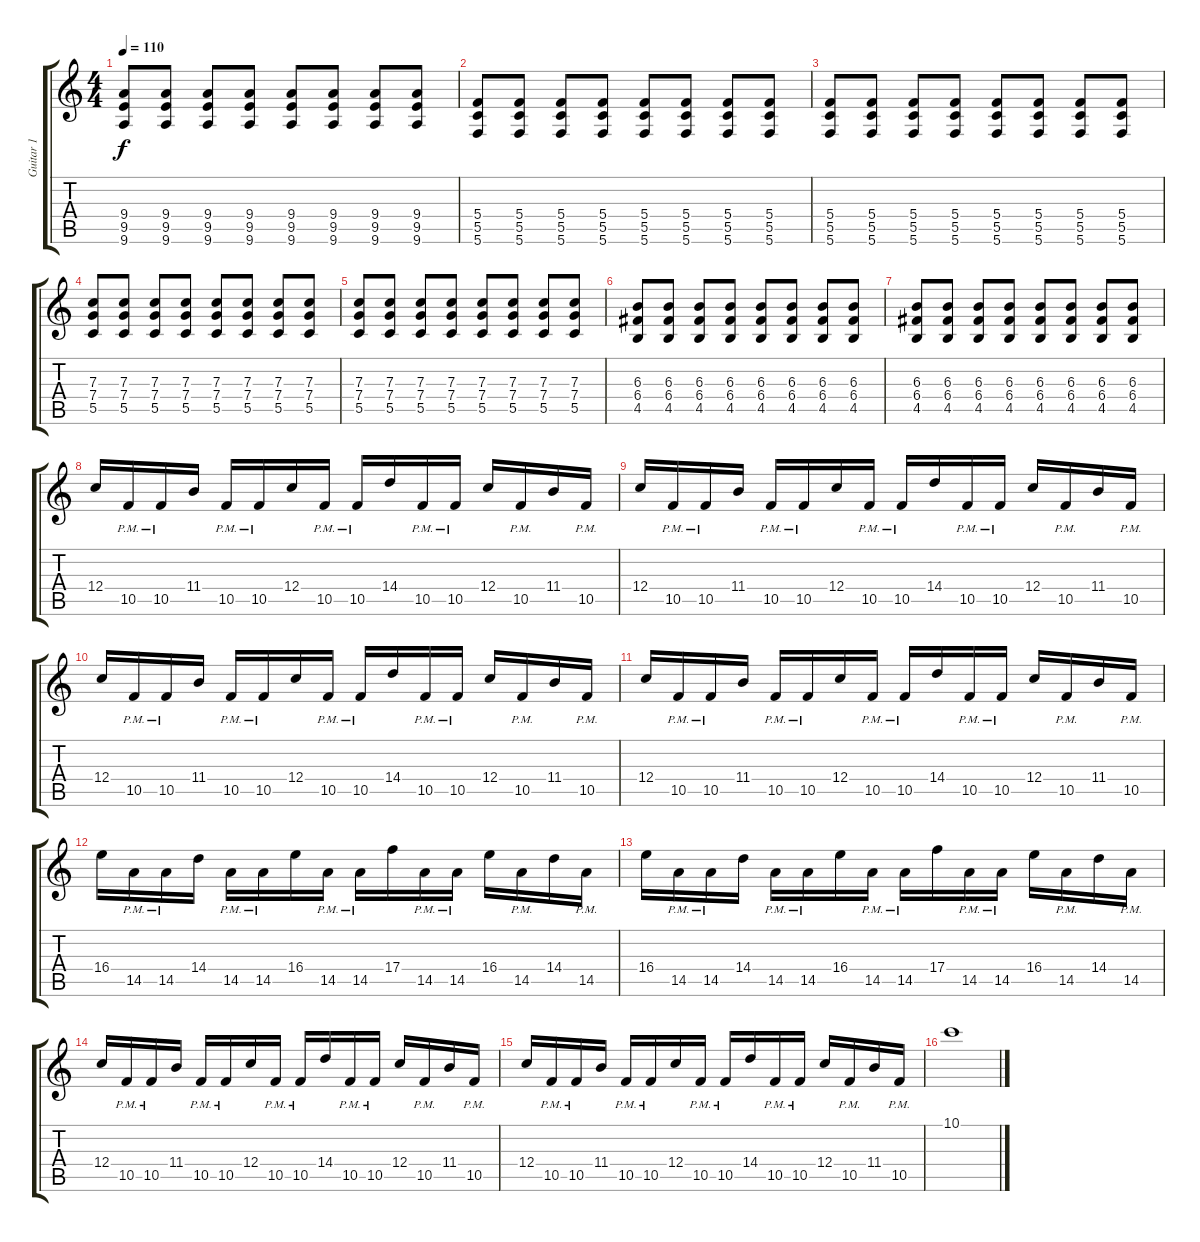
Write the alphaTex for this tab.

\track ("Guitar 1" "Guitar 1") {instrument distortionguitar}
\staff {score tabs}
\tuning (D4 A3 F3 C3 G2 C2) {hide}
\ts (4 4)
\tempo 110
\clef g2
\ks c
(9.4 9.5 9.6).8{dy f} (9.4 9.5 9.6).8 (9.4 9.5 9.6).8 (9.4 9.5 9.6).8 (9.4 9.5 9.6).8 (9.4 9.5 9.6).8 (9.4 9.5 9.6).8 (9.4 9.5 9.6).8 |
(5.4 5.5 5.6).8 (5.4 5.5 5.6).8 (5.4 5.5 5.6).8 (5.4 5.5 5.6).8 (5.4 5.5 5.6).8 (5.4 5.5 5.6).8 (5.4 5.5 5.6).8 (5.4 5.5 5.6).8 |
(5.4 5.5 5.6).8 (5.4 5.5 5.6).8 (5.4 5.5 5.6).8 (5.4 5.5 5.6).8 (5.4 5.5 5.6).8 (5.4 5.5 5.6).8 (5.4 5.5 5.6).8 (5.4 5.5 5.6).8 |
(7.3 7.4 5.5).8 (7.3 7.4 5.5).8 (7.3 7.4 5.5).8 (7.3 7.4 5.5).8 (7.3 7.4 5.5).8 (7.3 7.4 5.5).8 (7.3 7.4 5.5).8 (7.3 7.4 5.5).8 |
(7.3 7.4 5.5).8 (7.3 7.4 5.5).8 (7.3 7.4 5.5).8 (7.3 7.4 5.5).8 (7.3 7.4 5.5).8 (7.3 7.4 5.5).8 (7.3 7.4 5.5).8 (7.3 7.4 5.5).8 |
(6.3 6.4 4.5).8 (6.3 6.4 4.5).8 (6.3 6.4 4.5).8 (6.3 6.4 4.5).8 (6.3 6.4 4.5).8 (6.3 6.4 4.5).8 (6.3 6.4 4.5).8 (6.3 6.4 4.5).8 |
(6.3 6.4 4.5).8 (6.3 6.4 4.5).8 (6.3 6.4 4.5).8 (6.3 6.4 4.5).8 (6.3 6.4 4.5).8 (6.3 6.4 4.5).8 (6.3 6.4 4.5).8 (6.3 6.4 4.5).8 |
12.4.16 10.5{pm}.16 10.5{pm}.16 11.4.16 10.5{pm}.16 10.5{pm}.16 12.4.16 10.5{pm}.16 10.5{pm}.16 14.4.16 10.5{pm}.16 10.5{pm}.16 12.4.16 10.5{pm}.16 11.4.16 10.5{pm}.16 |
12.4.16 10.5{pm}.16 10.5{pm}.16 11.4.16 10.5{pm}.16 10.5{pm}.16 12.4.16 10.5{pm}.16 10.5{pm}.16 14.4.16 10.5{pm}.16 10.5{pm}.16 12.4.16 10.5{pm}.16 11.4.16 10.5{pm}.16 |
12.4.16 10.5{pm}.16 10.5{pm}.16 11.4.16 10.5{pm}.16 10.5{pm}.16 12.4.16 10.5{pm}.16 10.5{pm}.16 14.4.16 10.5{pm}.16 10.5{pm}.16 12.4.16 10.5{pm}.16 11.4.16 10.5{pm}.16 |
12.4.16 10.5{pm}.16 10.5{pm}.16 11.4.16 10.5{pm}.16 10.5{pm}.16 12.4.16 10.5{pm}.16 10.5{pm}.16 14.4.16 10.5{pm}.16 10.5{pm}.16 12.4.16 10.5{pm}.16 11.4.16 10.5{pm}.16 |
16.4.16 14.5{pm}.16 14.5{pm}.16 14.4.16 14.5{pm}.16 14.5{pm}.16 16.4.16 14.5{pm}.16 14.5{pm}.16 17.4.16 14.5{pm}.16 14.5{pm}.16 16.4.16 14.5{pm}.16 14.4.16 14.5{pm}.16 |
16.4.16 14.5{pm}.16 14.5{pm}.16 14.4.16 14.5{pm}.16 14.5{pm}.16 16.4.16 14.5{pm}.16 14.5{pm}.16 17.4.16 14.5{pm}.16 14.5{pm}.16 16.4.16 14.5{pm}.16 14.4.16 14.5{pm}.16 |
12.4.16 10.5{pm}.16 10.5{pm}.16 11.4.16 10.5{pm}.16 10.5{pm}.16 12.4.16 10.5{pm}.16 10.5{pm}.16 14.4.16 10.5{pm}.16 10.5{pm}.16 12.4.16 10.5{pm}.16 11.4.16 10.5{pm}.16 |
12.4.16 10.5{pm}.16 10.5{pm}.16 11.4.16 10.5{pm}.16 10.5{pm}.16 12.4.16 10.5{pm}.16 10.5{pm}.16 14.4.16 10.5{pm}.16 10.5{pm}.16 12.4.16 10.5{pm}.16 11.4.16 10.5{pm}.16 |
10.1.1{volume 0}
